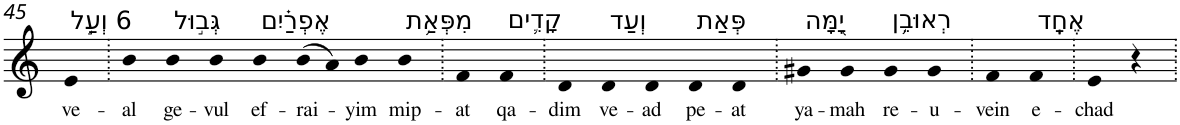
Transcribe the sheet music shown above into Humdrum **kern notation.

**kern	**text
*part1	*part1
*staff1	*staff1
*I"Piano	*
*I'Pno	*
!!LO:PB:g=z
*clefG2	*
*k[]	*
=45	=45
!LO:TX:a:t=6 וְעַ֣ל	!
!	!LO:LY:b
4e	ve-
=46.	=46.
!	!LO:LY:b
4b	-al
!LO:TX:a:t=גְּב֣וּל	!
!	!LO:LY:b
4b	ge-
!	!LO:LY:b
4b	-vul
!LO:TX:a:t=אֶפְרַ֗יִם	!
!	!LO:LY:b
4b	ef-
!	!LO:LY:b
(>8b	-rai-
8a)	.
!	!LO:LY:b
4b	-yim
!LO:TX:a:t=מִפְּאַ֥ת	!
!	!LO:LY:b
4b	mip-
=47.	=47.
!	!LO:LY:b
4f	-at
!LO:TX:a:t=קָדִ֛ים	!
!	!LO:LY:b
4f	qa-
=48.	=48.
!	!LO:LY:b
4d	-dim
!LO:TX:a:t=וְעַד	!
!	!LO:LY:b
4d	ve-
!	!LO:LY:b
4d	-ad
!LO:TX:a:t=פְּאַת	!
!	!LO:LY:b
4d	pe-
!	!LO:LY:b
4d	-at
=49.	=49.
!LO:TX:a:t=יָ֖מָּה	!
!	!LO:LY:b
4g#X	ya-
!	!LO:LY:b
4g#	-mah
!LO:TX:a:t=רְאוּבֵ֥ן	!
!	!LO:LY:b
4g#	re-
!	!LO:LY:b
4g#	-u-
=50.	=50.
!	!LO:LY:b
4f	-vein
!LO:TX:a:t=אֶחָֽד	!
!	!LO:LY:b
4f	e-
=51.	=51.
!	!LO:LY:b
4e	-chad
4r	.
=.	=.
*-	*-
